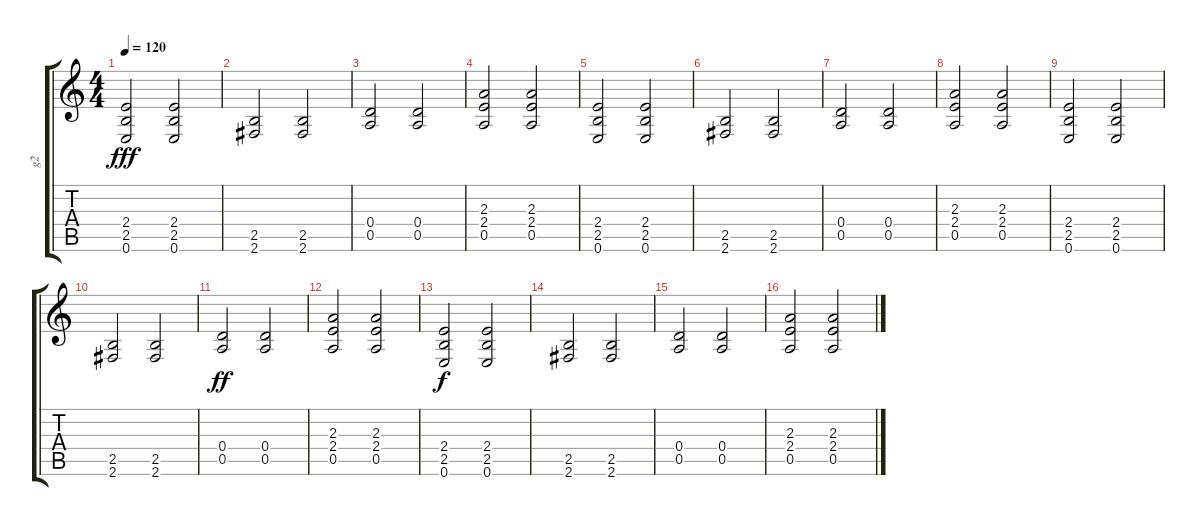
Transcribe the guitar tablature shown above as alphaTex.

\track ("g2" "g2") {instrument overdrivenguitar}
\staff {score tabs}
\tuning (E4 B3 G3 D3 A2 E2) {hide}
\ts (4 4)
\tempo 120
\clef g2
\ks c
(2.4 2.5 0.6).2{dy fff} (2.4 2.5 0.6).2 |
(2.5 2.6).2 (2.5 2.6).2 |
(0.4 0.5).2 (0.4 0.5).2 |
(2.3 2.4 0.5).2 (2.3 2.4 0.5).2 |
(2.4 2.5 0.6).2 (2.4 2.5 0.6).2 |
(2.5 2.6).2 (2.5 2.6).2 |
(0.4 0.5).2 (0.4 0.5).2 |
(2.3 2.4 0.5).2 (2.3 2.4 0.5).2 |
(2.4 2.5 0.6).2 (2.4 2.5 0.6).2 |
(2.5 2.6).2 (2.5 2.6).2 |
(0.4 0.5).2{dy ff} (0.4 0.5).2 |
(2.3 2.4 0.5).2 (2.3 2.4 0.5).2 |
(2.4 2.5 0.6).2{dy f} (2.4 2.5 0.6).2 |
(2.5 2.6).2 (2.5 2.6).2 |
(0.4 0.5).2 (0.4 0.5).2 |
(2.3 2.4 0.5).2 (2.3 2.4 0.5).2
